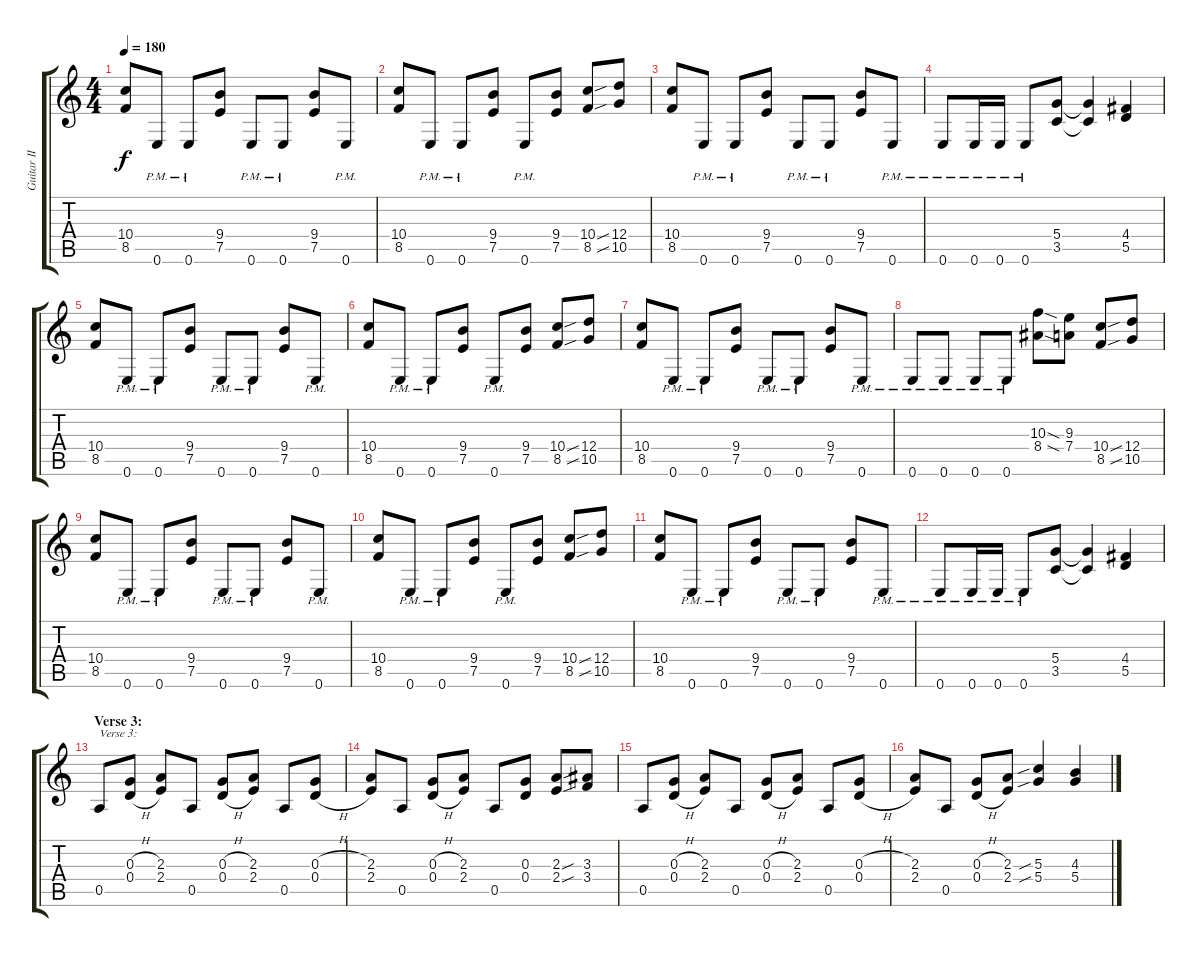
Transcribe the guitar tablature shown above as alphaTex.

\track ("Guitar II" "Guitar II") {instrument distortionguitar}
\staff {score tabs}
\tuning (E4 B3 G3 D3 A2 E2) {hide}
\ts (4 4)
\tempo 180
\clef g2
\ks c
(10.4 8.5).8{dy f} 0.6{pm}.8 0.6{pm}.8 (9.4 7.5).8 0.6{pm}.8 0.6{pm}.8 (9.4 7.5).8 0.6{pm}.8 |
(10.4 8.5).8 0.6{pm}.8 0.6{pm}.8 (9.4 7.5).8 0.6{pm}.8 (9.4 7.5).8 (10.4{sou} 8.5{sou}).8 (12.4 10.5).8 |
(10.4 8.5).8 0.6{pm}.8 0.6{pm}.8 (9.4 7.5).8 0.6{pm}.8 0.6{pm}.8 (9.4 7.5).8 0.6{pm}.8 |
0.6{pm}.8 0.6{pm}.16 0.6{pm}.16 0.6{pm}.8 (5.4 3.5).8 (5.4{t} 3.5{t}).4 (4.4 5.5).4 |
(10.4 8.5).8 0.6{pm}.8 0.6{pm}.8 (9.4 7.5).8 0.6{pm}.8 0.6{pm}.8 (9.4 7.5).8 0.6{pm}.8 |
(10.4 8.5).8 0.6{pm}.8 0.6{pm}.8 (9.4 7.5).8 0.6{pm}.8 (9.4 7.5).8 (10.4{sou} 8.5{sou}).8 (12.4 10.5).8 |
(10.4 8.5).8 0.6{pm}.8 0.6{pm}.8 (9.4 7.5).8 0.6{pm}.8 0.6{pm}.8 (9.4 7.5).8 0.6{pm}.8 |
0.6{pm}.8 0.6{pm}.8 0.6{pm}.8 0.6{pm}.8 (10.3{sod} 8.4{sod}).8 (9.3 7.4).8 (10.4{sou} 8.5{sou}).8 (12.4 10.5).8 |
(10.4 8.5).8 0.6{pm}.8 0.6{pm}.8 (9.4 7.5).8 0.6{pm}.8 0.6{pm}.8 (9.4 7.5).8 0.6{pm}.8 |
(10.4 8.5).8 0.6{pm}.8 0.6{pm}.8 (9.4 7.5).8 0.6{pm}.8 (9.4 7.5).8 (10.4{sou} 8.5{sou}).8 (12.4 10.5).8 |
(10.4 8.5).8 0.6{pm}.8 0.6{pm}.8 (9.4 7.5).8 0.6{pm}.8 0.6{pm}.8 (9.4 7.5).8 0.6{pm}.8 |
0.6{pm}.8 0.6{pm}.16 0.6{pm}.16 0.6{pm}.8 (5.4 3.5).8 (5.4{t} 3.5{t}).4 (4.4 5.5).4 |
\section ("" "Verse 3:")
0.5.8{txt "Verse 3:"} (0.3{h} 0.4{h}).8 (2.3 2.4).8 0.5.8 (0.3{h} 0.4{h}).8 (2.3 2.4).8 0.5.8 (0.3{h} 0.4{h}).8 |
(2.3 2.4).8 0.5.8 (0.3{h} 0.4{h}).8 (2.3 2.4).8 0.5.8 (0.3 0.4).8 (2.3{sou} 2.4{sou}).8 (3.3 3.4).8 |
0.5.8 (0.3{h} 0.4{h}).8 (2.3 2.4).8 0.5.8 (0.3{h} 0.4{h}).8 (2.3 2.4).8 0.5.8 (0.3{h} 0.4{h}).8 |
(2.3 2.4).8 0.5.8 (0.3{h} 0.4{h}).8 (2.3 2.4).8 (5.3{sib} 5.4{sib}).4 (4.3 5.4).4
